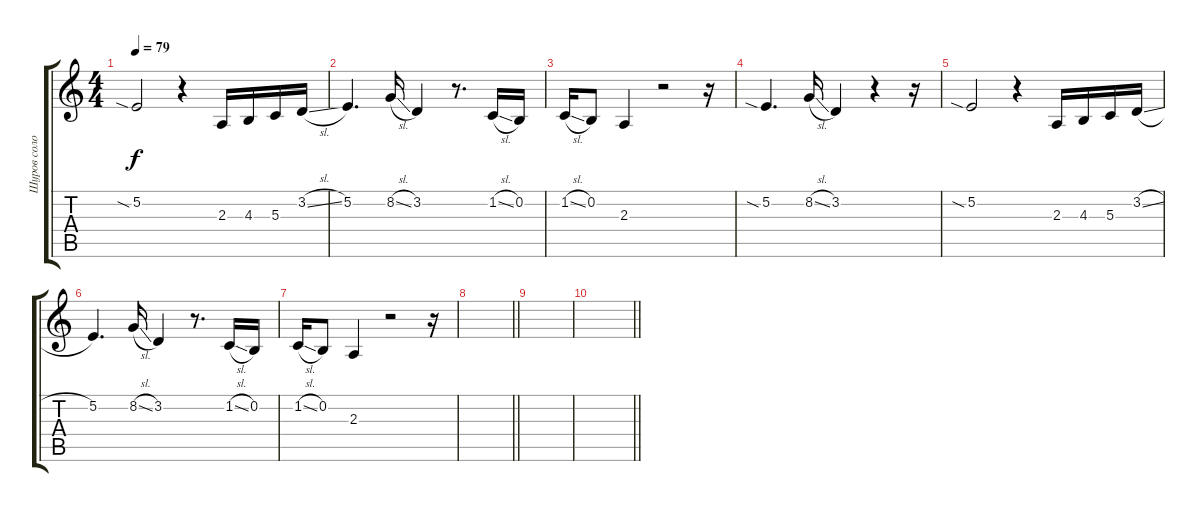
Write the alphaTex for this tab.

\track ("Шуров соло" "Шуров соло") {instrument lead1square}
\staff {score tabs}
\tuning (E4 B3 G3 D3 A2 E2) {hide}
\ts (4 4)
\tempo 79
\clef g2
\ks c
5.2{sia}.2{dy f} r.4 2.3.16 4.3.16 5.3.16 3.2{sl}.16 |
5.2.4{d} 8.2{sl}.16 3.2.4 r.8{d} 1.2{sl}.16 0.2.16 |
1.2{sl}.16 0.2.8 2.3.4 r.2 r.16 |
5.2{sia}.4{d} 8.2{sl}.16 3.2.4 r.4 r.16 |
5.2{sia}.2 r.4 2.3.16 4.3.16 5.3.16 3.2{sl}.16 |
5.2.4{d} 8.2{sl}.16 3.2.4 r.8{d} 1.2{sl}.16 0.2.16 |
1.2{sl}.16 0.2.8 2.3.4 r.2 r.16 |
\barLineRight lightlight
|
|
\barLineRight lightlight
